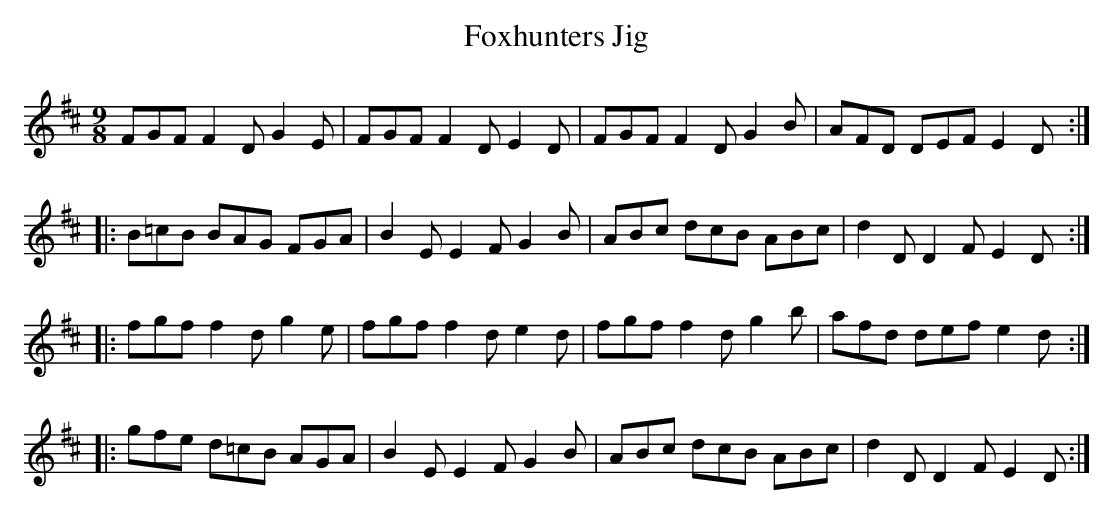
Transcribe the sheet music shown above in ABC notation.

X:1
T:Foxhunters Jig
M:9/8
L:1/8
K:D
FGF F2 D G2 E | FGF F2 D E2 D | FGF F2 D G2 B | AFD DEF E2 D ::
B=cB BAG FGA | B2 E E2 F G2 B | ABc dcB ABc | d2 D D2 F E2 D ::
fgf f2 d g2 e | fgf f2 d e2 d | fgf f2 d g2 b | afd def e2 d ::
gfe d=cB AGA | B2 E E2 F G2 B | ABc dcB ABc | d2 D D2 F E2 D :|
